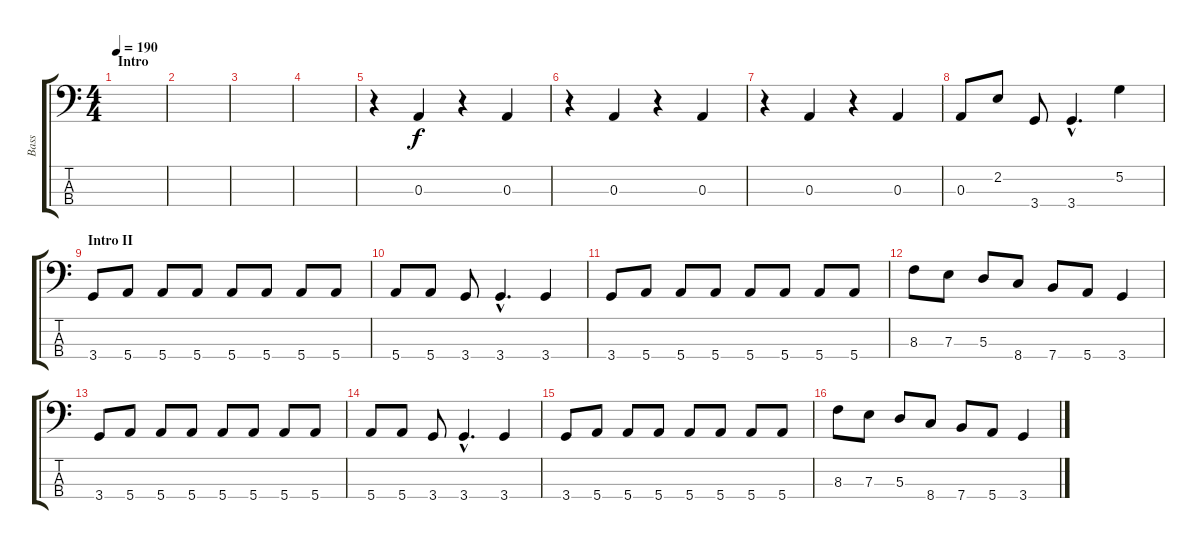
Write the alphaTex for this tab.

\track ("Bass" "Bass") {instrument electricbasspick}
\staff {score tabs}
\tuning (G2 D2 A1 E1) {hide}
\ts (4 4)
\section ("" "Intro")
\tempo 190
\clef f4
\ks c
|
|
|
|
r.4 0.3.4 r.4 0.3.4 |
r.4 0.3.4 r.4 0.3.4 |
r.4 0.3.4 r.4 0.3.4 |
0.3.8 2.2.8 3.4.8 3.4{hac}.4{d} 5.2.4 |
\section ("" "Intro II")
3.4.8 5.4.8 5.4.8 5.4.8 5.4.8 5.4.8 5.4.8 5.4.8 |
5.4.8 5.4.8 3.4.8 3.4{hac}.4{d} 3.4.4 |
3.4.8 5.4.8 5.4.8 5.4.8 5.4.8 5.4.8 5.4.8 5.4.8 |
8.3.8 7.3.8 5.3.8 8.4.8 7.4.8 5.4.8 3.4.4 |
3.4.8 5.4.8 5.4.8 5.4.8 5.4.8 5.4.8 5.4.8 5.4.8 |
5.4.8 5.4.8 3.4.8 3.4{hac}.4{d} 3.4.4 |
3.4.8 5.4.8 5.4.8 5.4.8 5.4.8 5.4.8 5.4.8 5.4.8 |
8.3.8 7.3.8 5.3.8 8.4.8 7.4.8 5.4.8 3.4.4
